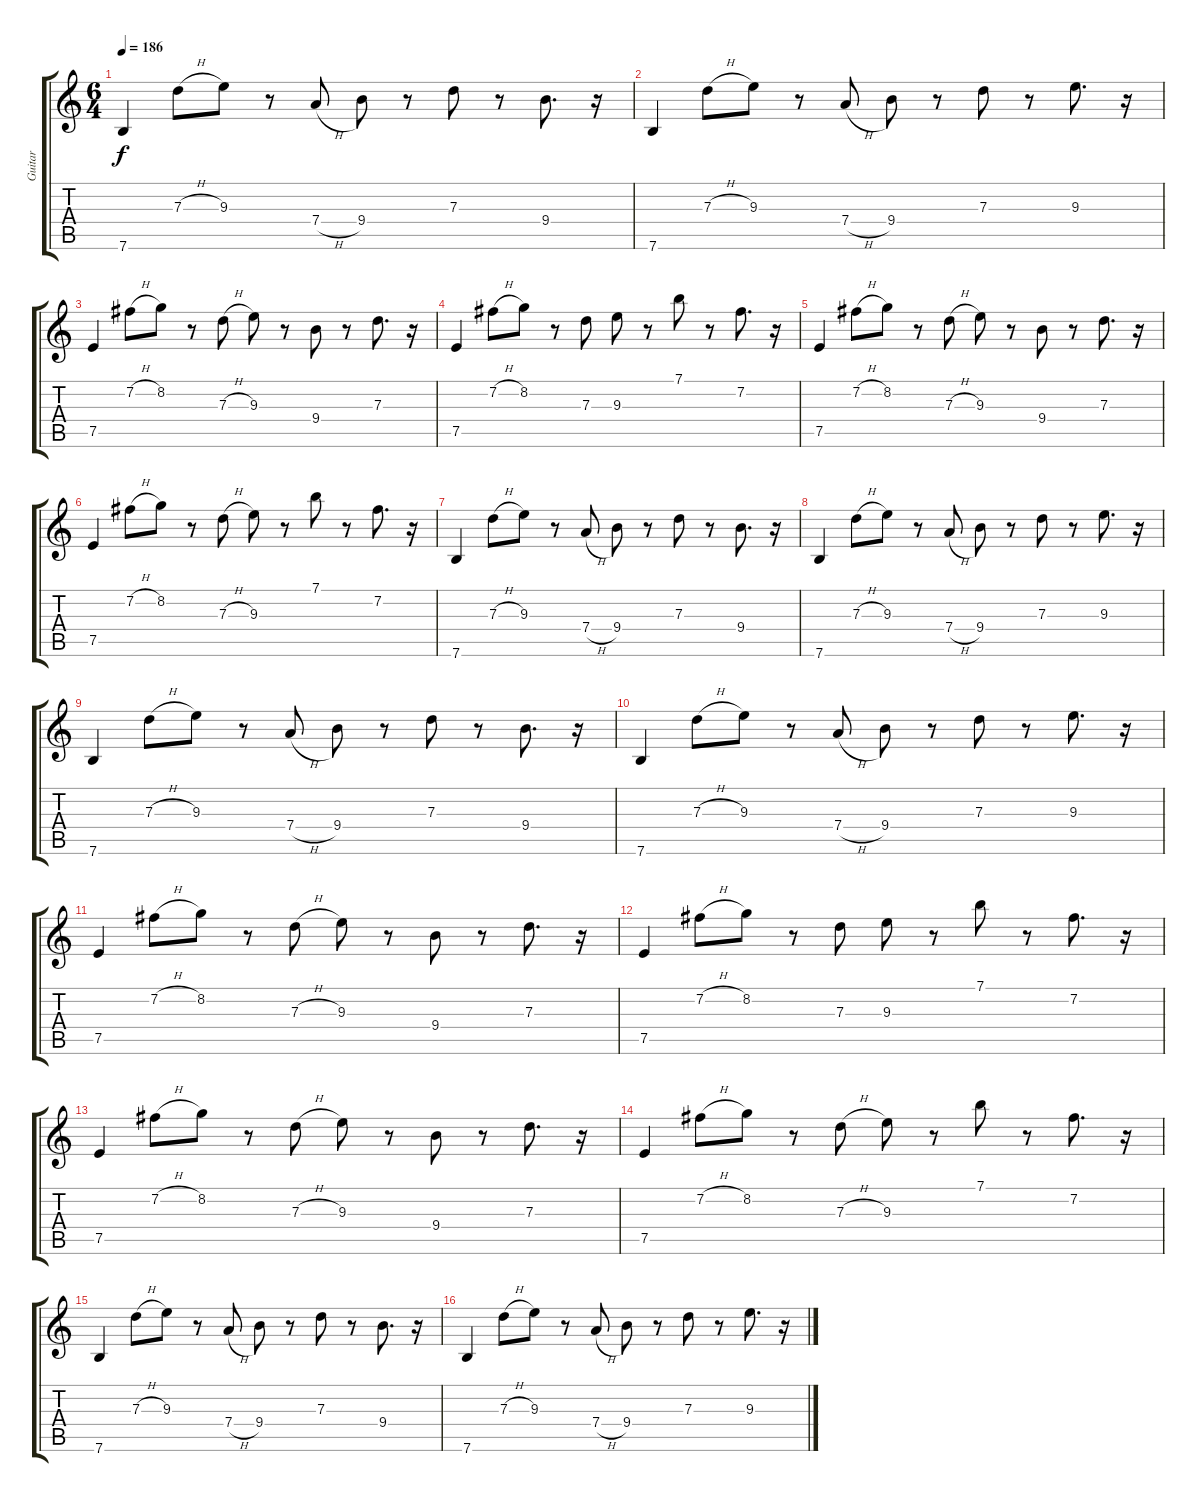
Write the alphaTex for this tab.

\track ("Guitar" "Guitar") {instrument electricguitarclean}
\staff {score tabs}
\tuning (E4 B3 G3 D3 A2 E2) {hide}
\ts (6 4)
\tempo 186
\clef g2
\ks c
7.6.4{dy f} 7.3{h}.8 9.3.8 r.8 7.4{h}.8 9.4.8 r.8 7.3.8 r.8 9.4.8{d} r.16 |
7.6.4 7.3{h}.8 9.3.8 r.8 7.4{h}.8 9.4.8 r.8 7.3.8 r.8 9.3.8{d} r.16 |
7.5.4 7.2{h}.8 8.2.8 r.8 7.3{h}.8 9.3.8 r.8 9.4.8 r.8 7.3.8{d} r.16 |
7.5.4 7.2{h}.8 8.2.8 r.8 7.3.8 9.3.8 r.8 7.1.8 r.8 7.2.8{d} r.16 |
7.5.4 7.2{h}.8 8.2.8 r.8 7.3{h}.8 9.3.8 r.8 9.4.8 r.8 7.3.8{d} r.16 |
7.5.4 7.2{h}.8 8.2.8 r.8 7.3{h}.8 9.3.8 r.8 7.1.8 r.8 7.2.8{d} r.16 |
7.6.4 7.3{h}.8 9.3.8 r.8 7.4{h}.8 9.4.8 r.8 7.3.8 r.8 9.4.8{d} r.16 |
7.6.4 7.3{h}.8 9.3.8 r.8 7.4{h}.8 9.4.8 r.8 7.3.8 r.8 9.3.8{d} r.16 |
7.6.4 7.3{h}.8 9.3.8 r.8 7.4{h}.8 9.4.8 r.8 7.3.8 r.8 9.4.8{d} r.16 |
7.6.4 7.3{h}.8 9.3.8 r.8 7.4{h}.8 9.4.8 r.8 7.3.8 r.8 9.3.8{d} r.16 |
7.5.4 7.2{h}.8 8.2.8 r.8 7.3{h}.8 9.3.8 r.8 9.4.8 r.8 7.3.8{d} r.16 |
7.5.4 7.2{h}.8 8.2.8 r.8 7.3.8 9.3.8 r.8 7.1.8 r.8 7.2.8{d} r.16 |
7.5.4 7.2{h}.8 8.2.8 r.8 7.3{h}.8 9.3.8 r.8 9.4.8 r.8 7.3.8{d} r.16 |
7.5.4 7.2{h}.8 8.2.8 r.8 7.3{h}.8 9.3.8 r.8 7.1.8 r.8 7.2.8{d} r.16 |
7.6.4 7.3{h}.8 9.3.8 r.8 7.4{h}.8 9.4.8 r.8 7.3.8 r.8 9.4.8{d} r.16 |
7.6.4 7.3{h}.8 9.3.8 r.8 7.4{h}.8 9.4.8 r.8 7.3.8 r.8 9.3.8{d} r.16
